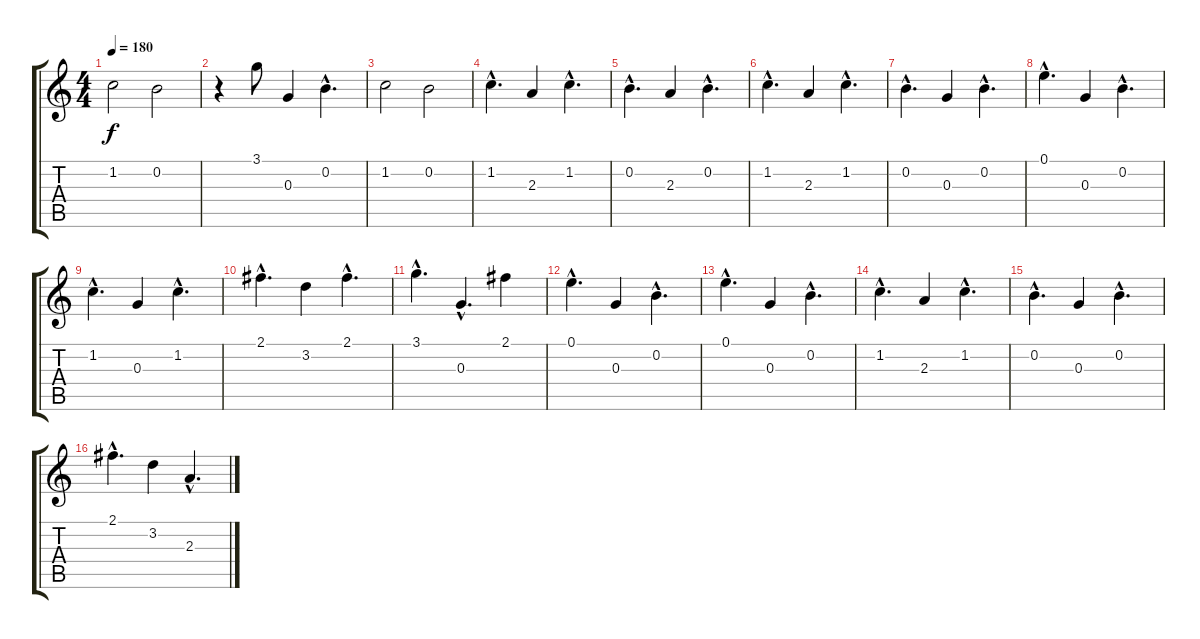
\track "" {instrument acousticguitarnylon}
\staff {score tabs}
\tuning (E4 B3 G3 D3 A2 E2) {hide}
\ts (4 4)
\tempo 180
\clef g2
\ks c
1.2.2{dy f} 0.2.2 |
r.4 3.1.8 0.3.4 0.2{hac}.4{d} |
1.2.2 0.2.2 |
1.2{hac}.4{d} 2.3.4 1.2{hac}.4{d} |
0.2{hac}.4{d} 2.3.4 0.2{hac}.4{d} |
1.2{hac}.4{d} 2.3.4 1.2{hac}.4{d} |
0.2{hac}.4{d} 0.3.4 0.2{hac}.4{d} |
0.1{hac}.4{d} 0.3.4 0.2{hac}.4{d} |
1.2{hac}.4{d} 0.3.4 1.2{hac}.4{d} |
2.1{hac}.4{d} 3.2.4 2.1{hac}.4{d} |
3.1{hac}.4{d} 0.3{hac}.4{d} 2.1.4 |
0.1{hac}.4{d} 0.3.4 0.2{hac}.4{d} |
0.1{hac}.4{d} 0.3.4 0.2{hac}.4{d} |
1.2{hac}.4{d} 2.3.4 1.2{hac}.4{d} |
0.2{hac}.4{d} 0.3.4 0.2{hac}.4{d} |
2.1{hac}.4{d} 3.2.4 2.3{hac}.4{d}
